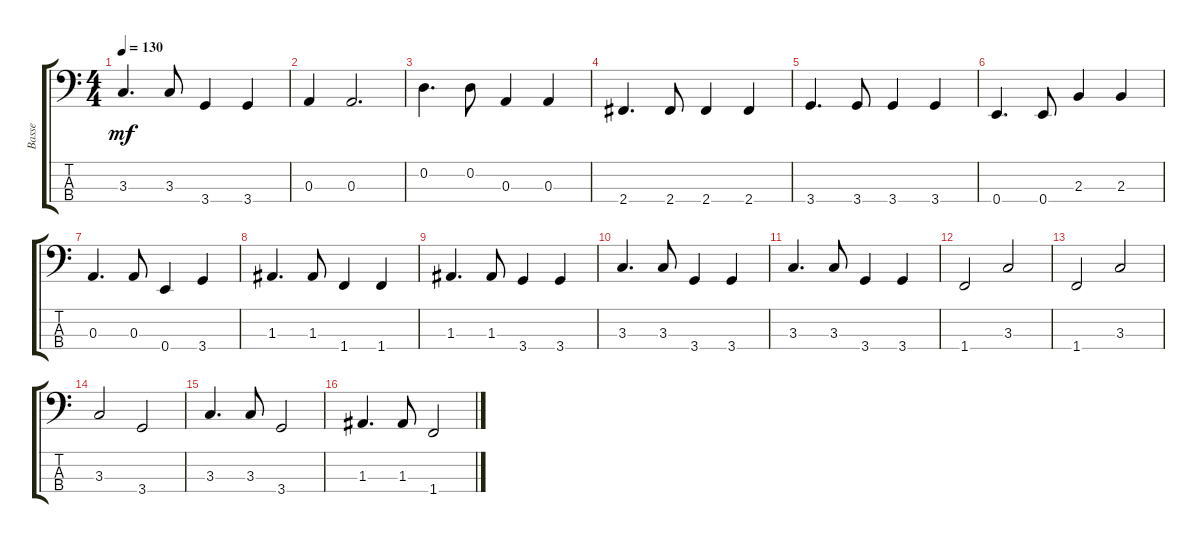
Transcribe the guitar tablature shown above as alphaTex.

\track ("Basse" "Basse") {instrument electricbasspick}
\staff {score tabs}
\tuning (G2 D2 A1 E1) {hide}
\ts (4 4)
\tempo 130
\clef f4
\ks c
3.3.4{d dy mf} 3.3.8 3.4.4 3.4.4 |
0.3.4 0.3.2{d} |
0.2.4{d} 0.2.8 0.3.4 0.3.4 |
2.4.4{d} 2.4.8 2.4.4 2.4.4 |
3.4.4{d} 3.4.8 3.4.4 3.4.4 |
0.4.4{d} 0.4.8 2.3.4 2.3.4 |
0.3.4{d} 0.3.8 0.4.4 3.4.4 |
1.3.4{d} 1.3.8 1.4.4 1.4.4 |
1.3.4{d} 1.3.8 3.4.4 3.4.4 |
3.3.4{d} 3.3.8 3.4.4 3.4.4 |
3.3.4{d} 3.3.8 3.4.4 3.4.4 |
1.4.2 3.3.2 |
1.4.2 3.3.2 |
3.3.2 3.4.2 |
3.3.4{d} 3.3.8 3.4.2 |
1.3.4{d} 1.3.8 1.4.2
